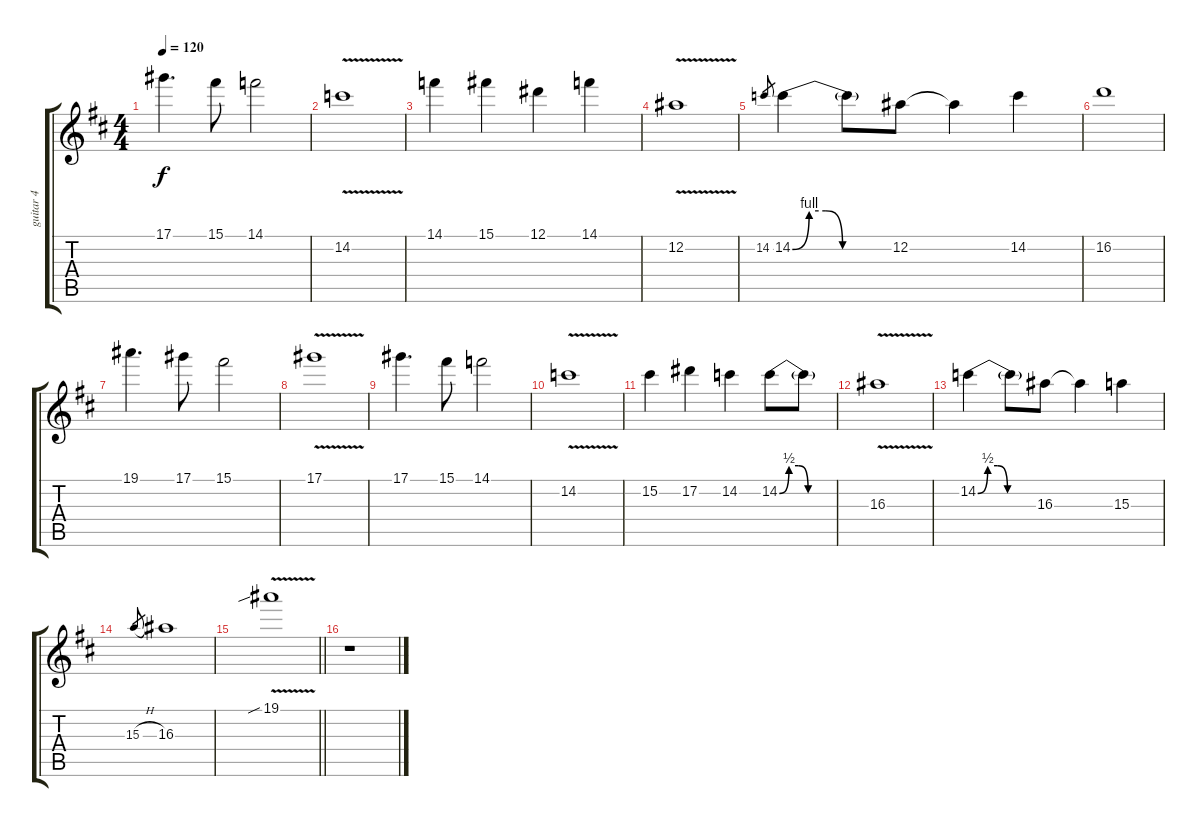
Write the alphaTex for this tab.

\track ("guitar 4" "guitar 4") {instrument overdrivenguitar}
\staff {score tabs}
\tuning (Eb4 Bb3 Gb3 Db3 Ab2 Eb2) {hide}
\ts (4 4)
\tempo 120
\clef g2
\ks bminor
17.1.4{d dy f} 15.1.8 14.1.2 |
14.2{v}.1 |
14.1.4 15.1.4 12.1.4 14.1.4 |
12.2{v}.1 |
14.2.8{gr} 14.2{be (custom 0 0 10 4 20 4 30 0 60 0)}.4 14.2{t}.8 12.2.8 12.2{t}.4 14.2.4 |
16.2.1 |
19.1.4{d} 17.1.8 15.1.2 |
17.1{v}.1 |
17.1.4{d} 15.1.8 14.1.2 |
14.2{v}.1 |
15.2.4 17.2.4 14.2.4 14.2{be (custom 0 0 10 2 20 2 30 0 60 0)}.8 14.2{t}.8 |
16.3{v}.1 |
14.2{be (custom 0 0 10 2 20 2 30 0 60 0)}.4 14.2{t}.8 16.3.8 16.3{t}.4 15.3.4 |
15.3{h}.8{gr} 16.3.1 |
\barLineRight lightlight
19.1{v sib}.1 |
r.1{volume 7}
